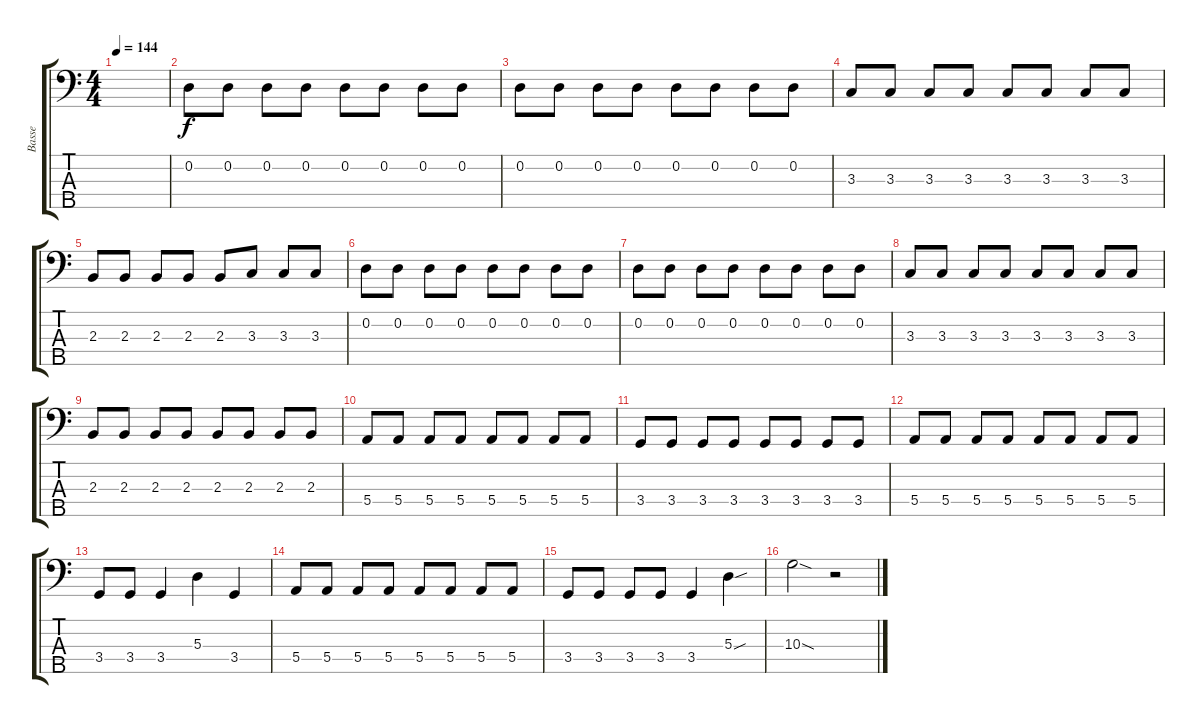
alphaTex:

\track ("Basse" "Basse") {instrument slapbass2}
\staff {score tabs}
\tuning (G2 D2 A1 E1 B0) {hide}
\ts (4 4)
\tempo 144
\clef f4
\ks c
|
0.2.8 0.2.8 0.2.8 0.2.8 0.2.8 0.2.8 0.2.8 0.2.8 |
0.2.8 0.2.8 0.2.8 0.2.8 0.2.8 0.2.8 0.2.8 0.2.8 |
3.3.8 3.3.8 3.3.8 3.3.8 3.3.8 3.3.8 3.3.8 3.3.8 |
2.3.8 2.3.8 2.3.8 2.3.8 2.3.8 3.3.8 3.3.8 3.3.8 |
0.2.8 0.2.8 0.2.8 0.2.8 0.2.8 0.2.8 0.2.8 0.2.8 |
0.2.8 0.2.8 0.2.8 0.2.8 0.2.8 0.2.8 0.2.8 0.2.8 |
3.3.8 3.3.8 3.3.8 3.3.8 3.3.8 3.3.8 3.3.8 3.3.8 |
2.3.8 2.3.8 2.3.8 2.3.8 2.3.8 2.3.8 2.3.8 2.3.8 |
5.4.8 5.4.8 5.4.8 5.4.8 5.4.8 5.4.8 5.4.8 5.4.8 |
3.4.8 3.4.8 3.4.8 3.4.8 3.4.8 3.4.8 3.4.8 3.4.8 |
5.4.8 5.4.8 5.4.8 5.4.8 5.4.8 5.4.8 5.4.8 5.4.8 |
3.4.8 3.4.8 3.4.4 5.3.4 3.4.4 |
5.4.8 5.4.8 5.4.8 5.4.8 5.4.8 5.4.8 5.4.8 5.4.8 |
3.4.8 3.4.8 3.4.8 3.4.8 3.4.4 5.3{sou}.4 |
10.3{sod}.2 r.2
